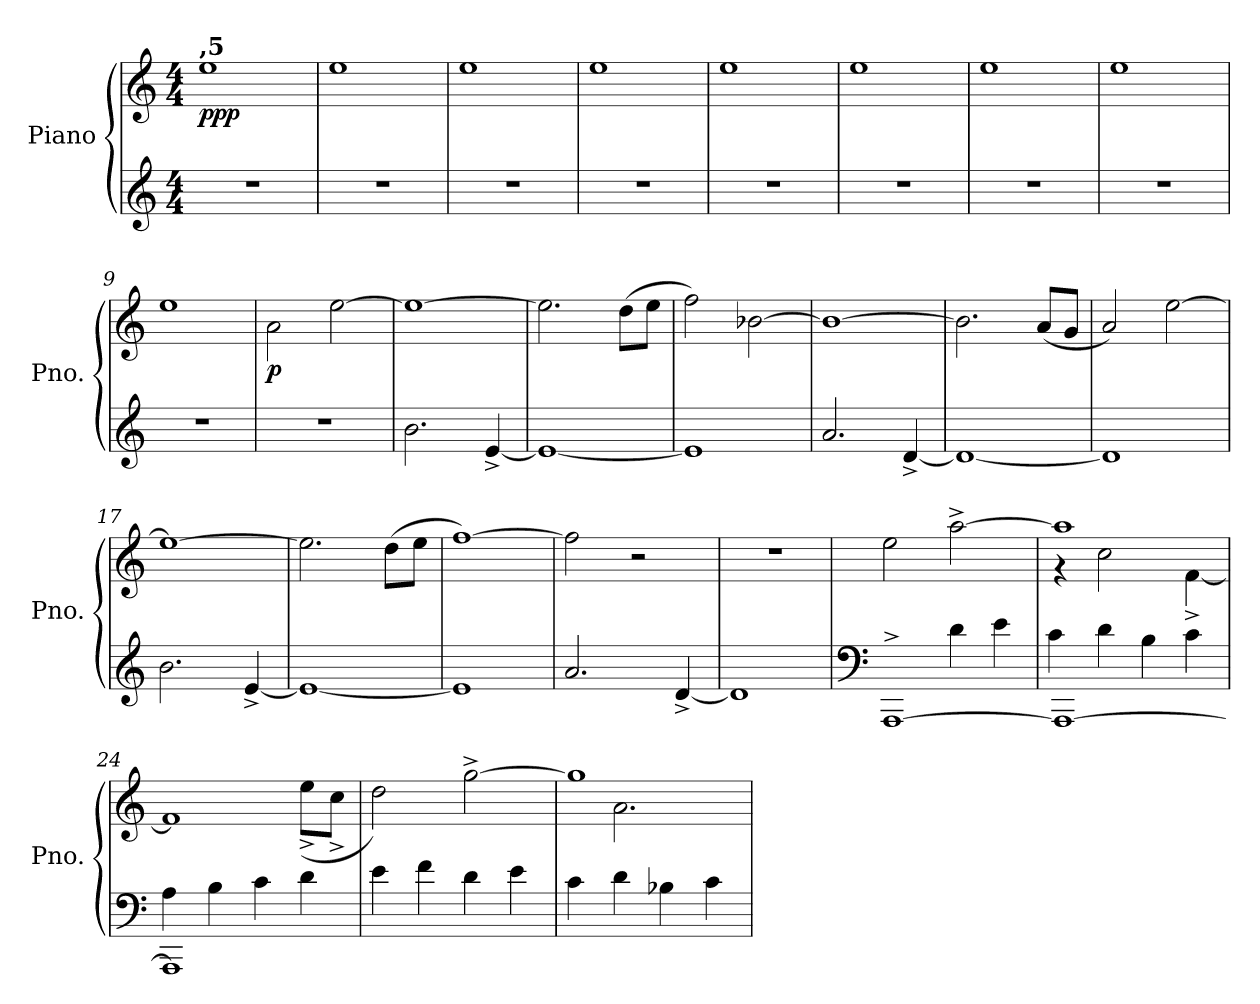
**kern	**kern	**dynam
*part1	*part1	*part1
*staff2	*staff1	*staff1/2
*I"Piano	*	*
*I'Pno.	*	*
*clefG2	*clefG2	*
*k[]	*k[]	*
*M4/4	*M4/4	*
*MM94	*MM94	*
=1	=1	=1
!	!LO:TX:a:B:t=,5	!
!	!	!LO:DY:b
1r	1ee	ppp
=2	=2	=2
1r	1ee	.
=3	=3	=3
1r	1ee	.
=4	=4	=4
1r	1ee	.
=5	=5	=5
1r	1ee	.
=6	=6	=6
1r	1ee	.
=7	=7	=7
1r	1ee	.
=8	=8	=8
1r	1ee	.
=9	=9	=9
1r	1ee	.
=10	=10	=10
!	!	!LO:DY:b
1r	2a\	p
.	[2ee\	.
=11	=11	=11
2.b\	1ee_	.
[4e^/	.	.
=12	=12	=12
1e_	2.ee\]	.
.	(8dd\L	.
.	8ee\J	.
=13	=13	=13
1e]	2ff\)	.
.	[2b-X\	.
=14	=14	=14
2.a/	1b-_	.
[4d^/	.	.
!!LO:LB:g=z
=15	=15	=15
1d_	2.b-\]	.
.	(8a/L	.
.	8g/J	.
=16	=16	=16
1d]	2a/)	.
.	[2ee\	.
=17	=17	=17
2.b\	1ee_	.
[4e^/	.	.
=18	=18	=18
1e_	2.ee\]	.
.	(8dd\L	.
.	8ee\J	.
=19	=19	=19
1e]	[1ff)	.
=20	=20	=20
2.a/	2ff\]	.
.	2r	.
[4d^/	.	.
=21	=21	=21
1d]	1r	.
=22	=22	=22
*clefF4	*	*
*^	*	*
[1AAA^	2ryy	2ee\	.
.	4d\	[2aa^\	.
.	4e\	.	.
=23	=23	=23	=23
*	*	*^	*
1AAA_	4c\	1aa]	4r	.
.	4d\	.	2cc\	.
.	4B\	.	.	.
.	4c\	.	[4f^\	.
=24	=24	=24	=24	=24
1AAA]	4A\	1f]	2.ryy	.
.	4B\	.	.	.
.	4c\	.	.	.
.	4d\	.	(8ee^\L	.
.	.	.	8cc^\J	.
*v	*v	*	*	*
*	*v	*v	*
!!LO:LB:g=z
=25	=25	=25
4e\	2dd\)	.
4f\	.	.
4d\	[2gg^\	.
4e\	.	.
=26	=26	=26
*	*^	*
4c\	1gg]	4ryy	.
4d\	.	2.a\	.
4B-X\	.	.	.
4c\	.	.	.
*	*v	*v	*
=	=	=
*-	*-	*-
